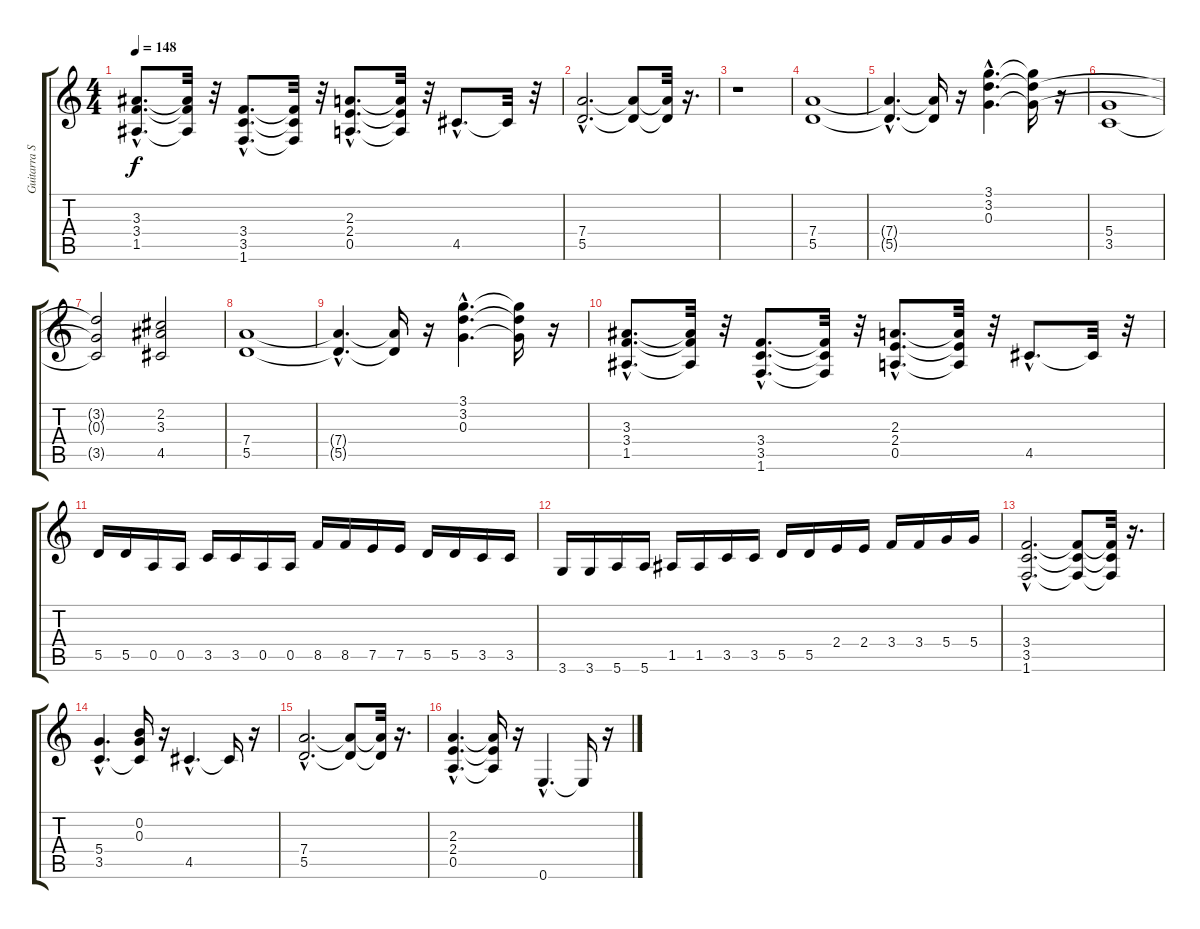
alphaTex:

\track ("Guitarra Solo" "Guitarra S") {instrument overdrivenguitar}
\staff {score tabs}
\tuning (E4 B3 G3 D3 A2 E2) {hide}
\ts (4 4)
\tempo 148
\clef g2
\ks c
(3.3{hac} 3.4{hac} 1.5{hac}).8{d dy f} (3.3{t} 3.4{t} 1.5{t}).32 r.32 (3.4{hac} 3.5{hac} 1.6{hac}).8{d} (3.4{t} 3.5{t} 1.6{t}).32 r.32 (2.3{hac} 2.4{hac} 0.5{hac}).8{d} (2.3{t} 2.4{t} 0.5{t}).32 r.32 4.5{hac}.8{d} 4.5{t}.32 r.32 |
(7.4{hac} 5.5{hac}).2{d} (7.4{t} 5.5{t}).8 (7.4{t} 5.5{t}).32 r.16{d} |
r.1 |
(7.4 5.5).1 |
(7.4{hac t} 5.5{hac t}).4{d} (7.4{t} 5.5{t}).16 r.16 (3.1{hac} 3.2{hac} 0.3{hac}).4{d} (3.1{t} 3.2{t} 0.3{t}).16 r.16 |
(5.4 3.5).1 |
(3.2{t} 0.3{t} 3.5{t}).2 (2.2 3.3 4.5).2 |
(7.4 5.5).1 |
(7.4{hac t} 5.5{hac t}).4{d} (7.4{t} 5.5{t}).16 r.16 (3.1{hac} 3.2{hac} 0.3{hac}).4{d} (3.1{t} 3.2{t} 0.3{t}).16 r.16 |
(3.3{hac} 3.4{hac} 1.5{hac}).8{d} (3.3{t} 3.4{t} 1.5{t}).32 r.32 (3.4{hac} 3.5{hac} 1.6{hac}).8{d} (3.4{t} 3.5{t} 1.6{t}).32 r.32 (2.3{hac} 2.4{hac} 0.5{hac}).8{d} (2.3{t} 2.4{t} 0.5{t}).32 r.32 4.5{hac}.8{d} 4.5{t}.32 r.32 |
5.5.16 5.5.16 0.5.16 0.5.16 3.5.16 3.5.16 0.5.16 0.5.16 8.5.16 8.5.16 7.5.16 7.5.16 5.5.16 5.5.16 3.5.16 3.5.16 |
3.6.16 3.6.16 5.6.16 5.6.16 1.5.16 1.5.16 3.5.16 3.5.16 5.5.16 5.5.16 2.4.16 2.4.16 3.4.16 3.4.16 5.4.16 5.4.16 |
(3.4{hac} 3.5{hac} 1.6{hac}).2{d} (3.4{t} 3.5{t} 1.6{t}).8 (3.4{t} 3.5{t} 1.6{t}).32 r.16{d} |
(5.4{hac} 3.5{hac}).4{d} (0.2 0.3 3.5{t}).16 r.16 4.5{hac}.4{d} 4.5{t}.16 r.16 |
(7.4{hac} 5.5{hac}).2{d} (7.4{t} 5.5{t}).8 (7.4{t} 5.5{t}).32 r.16{d} |
(2.3{hac} 2.4{hac} 0.5{hac}).4{d} (2.3{t} 2.4{t} 0.5{t}).16 r.16 0.6{hac}.4{d} 0.6{t}.16 r.16
